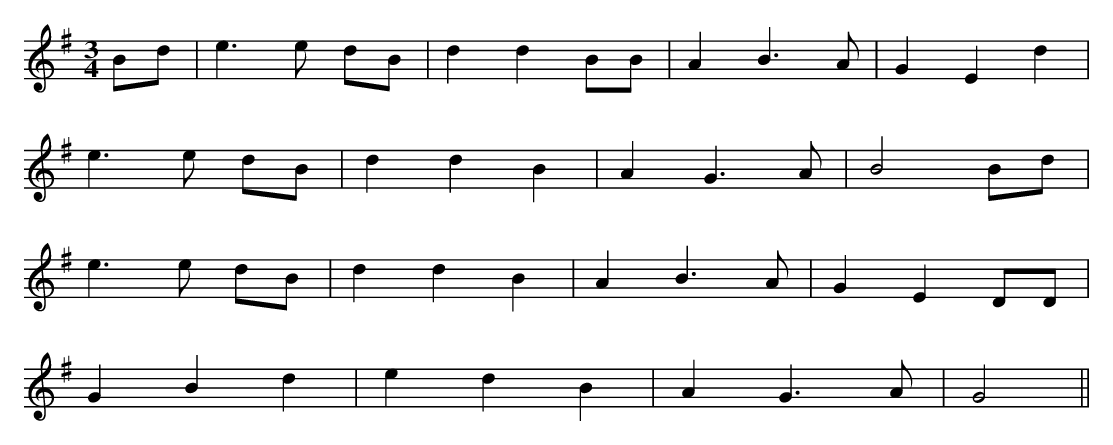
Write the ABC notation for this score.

X:1
M:3/4
K:G
Bd|e3e dB|d2 d2 BB|A2 B3A|G2 E2 d2|
e3e dB|d2 d2 B2|A2 G3A|B4 Bd|
e3e dB|d2 d2 B2|A2 B3A|G2 E2 DD|
G2 B2 d2|e2 d2 B2|A2 G3A|G4||
